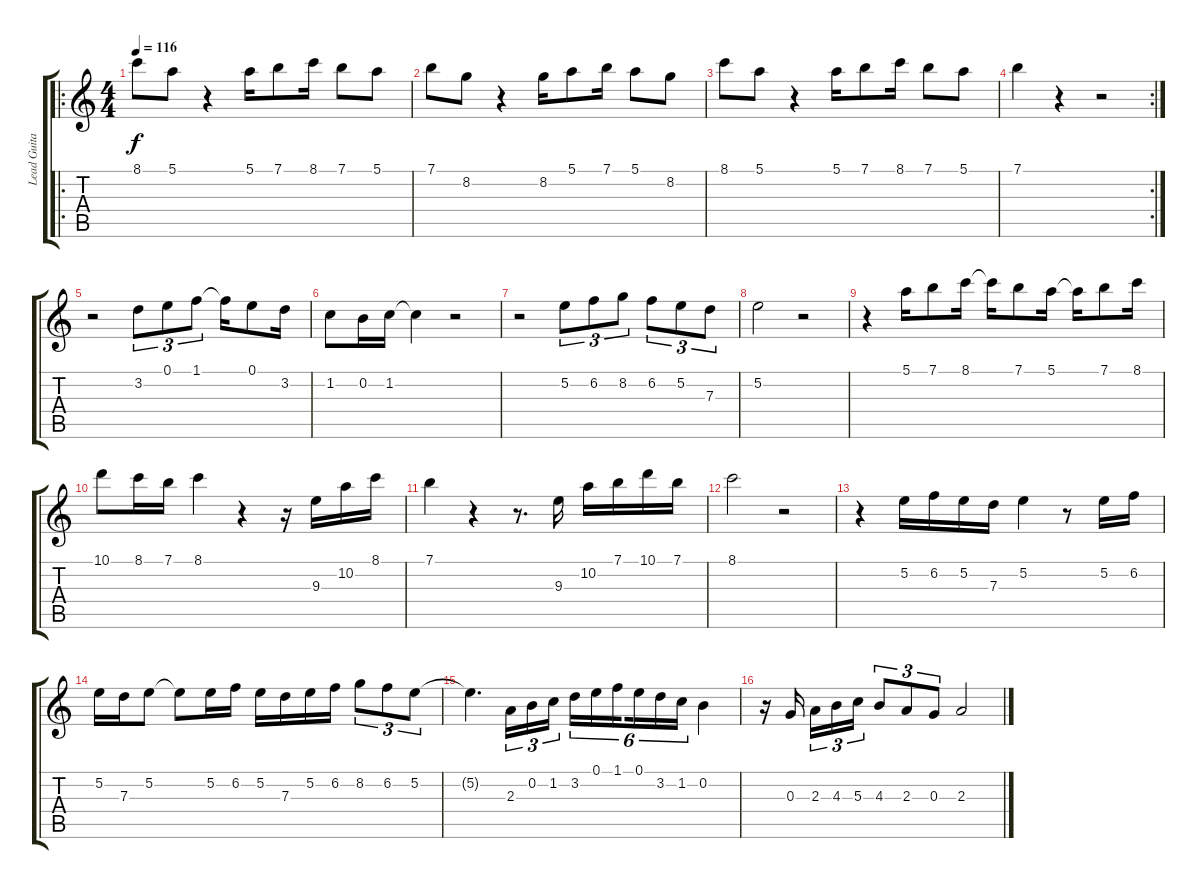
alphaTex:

\track ("Lead Guitar, Ottmar Liebert" "Lead Guita") {instrument acousticguitarnylon}
\staff {score tabs}
\tuning (E4 B3 G3 D3 A2 E2) {hide}
\ro
\ts (4 4)
\tempo 116
\clef g2
\ks c
8.1.8{dy f} 5.1.8 r.4 5.1.16 7.1.8 8.1.16 7.1.8 5.1.8 |
7.1.8 8.2.8 r.4 8.2.16 5.1.8 7.1.16 5.1.8 8.2.8 |
8.1.8 5.1.8 r.4 5.1.16 7.1.8 8.1.16 7.1.8 5.1.8 |
\rc 2
7.1.4 r.4 r.2 |
r.2 3.2.8{tu (3 2)} 0.1.8{tu (3 2)} 1.1.8{tu (3 2)} 1.1{t}.16 0.1.8 3.2.16 |
1.2.8 0.2.16 1.2.16 1.2{t}.4 r.2 |
r.2 5.2.8{tu (3 2)} 6.2.8{tu (3 2)} 8.2.8{tu (3 2)} 6.2.8{tu (3 2)} 5.2.8{tu (3 2)} 7.3.8{tu (3 2)} |
5.2.2 r.2 |
r.4 5.1.16 7.1.8 8.1.16 8.1{t}.16 7.1.8 5.1.16 5.1{t}.16 7.1.8 8.1.16 |
10.1.8 8.1.16 7.1.16 8.1.4 r.4 r.16 9.3.16 10.2.16 8.1.16 |
7.1.4 r.4 r.8{d} 9.3.16 10.2.16 7.1.16 10.1.16 7.1.16 |
8.1.2 r.2 |
r.4 5.2.16 6.2.16 5.2.16 7.3.16 5.2.4 r.8 5.2.16 6.2.16 |
5.2.16 7.3.16 5.2.8 5.2{t}.8 5.2.16 6.2.16 5.2.16 7.3.16 5.2.16 6.2.16 8.2.8{tu (3 2)} 6.2.8{tu (3 2)} 5.2.8{tu (3 2)} |
5.2{t}.4{d} 2.3.16{tu (3 2)} 0.2.16{tu (3 2)} 1.2.16{tu (3 2)} 3.2.16{tu (6 4)} 0.1.16{tu (6 4)} 1.1.16{tu (6 4) beam splitsecondary} 0.1.16{tu (6 4)} 3.2.16{tu (6 4)} 1.2.16{tu (6 4)} 0.2.4 |
r.16 0.3.16{beam splitsecondary} 2.3.16{tu (3 2)} 4.3.16{tu (3 2)} 5.3.16{tu (3 2)} 4.3.8{tu (3 2)} 2.3.8{tu (3 2)} 0.3.8{tu (3 2)} 2.3.2
